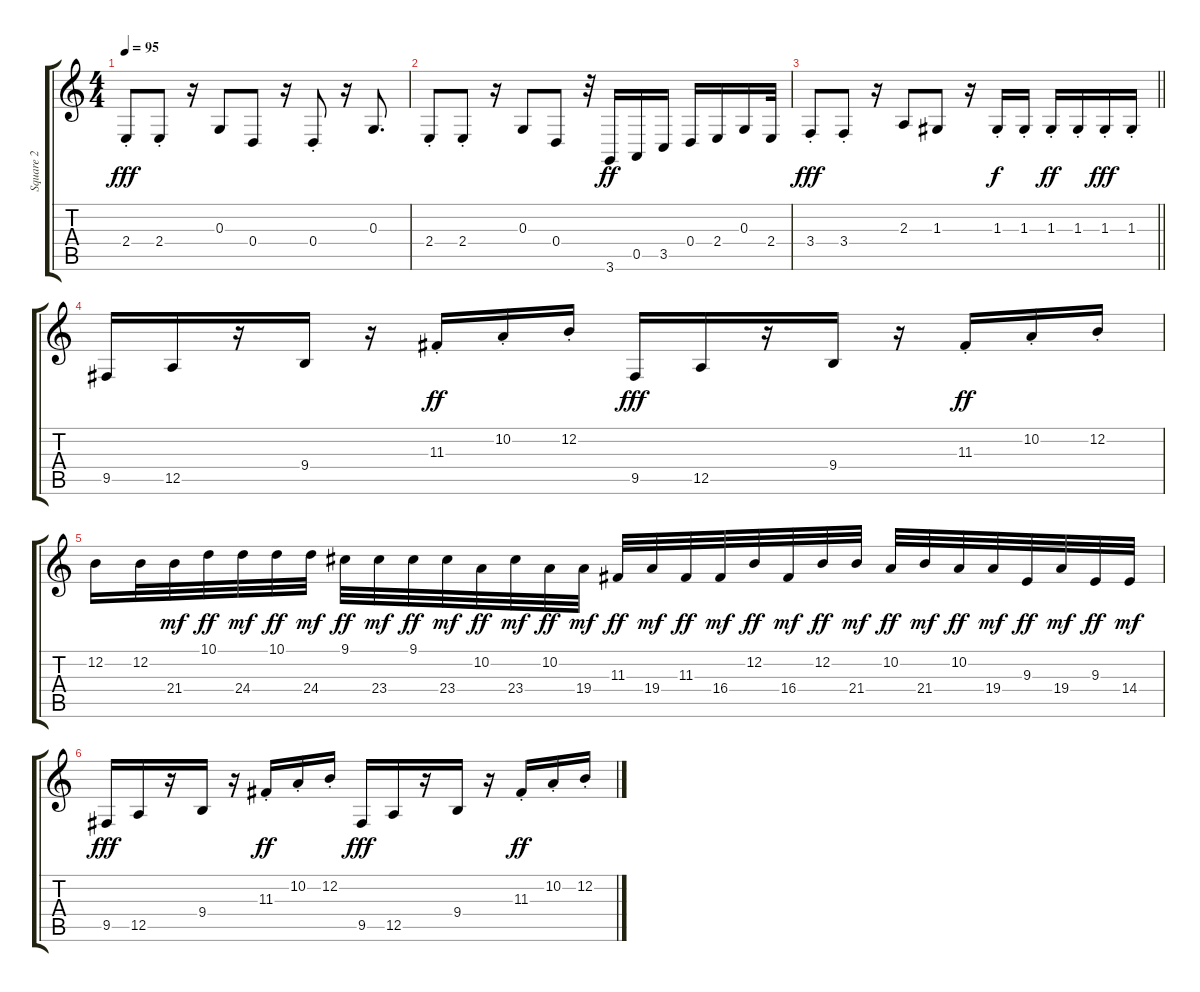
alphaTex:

\track ("Square 2" "Square 2") {instrument lead1square}
\staff {score tabs}
\tuning (E4 B3 G3 D3 A2 E2) {hide}
\ts (4 4)
\tempo 95
\clef g2
\ks c
2.4{st}.8{dy fff} 2.4{st}.8 r.16 0.3.8 0.4.8 r.16 0.4{st}.8 r.16 0.3.8{d} |
2.4{st}.8 2.4{st}.8 r.16 0.3.8 0.4.8 r.32 3.6.16{dy ff} 0.5.16 3.5.16 0.4.16 2.4.16 0.3.16 2.4.32 |
\barLineRight lightlight
3.4{st}.8{dy fff} 3.4{st}.8 r.16 2.3.8 1.3.8 r.16 1.3{st}.16{dy f} 1.3{st}.16 1.3{st}.16{dy ff} 1.3{st}.16 1.3{st}.16{dy fff} 1.3{st}.16 |
9.5.16 12.5.16 r.16 9.4.16 r.16 11.3{st}.16{dy ff} 10.2{st}.16 12.2{st}.16 9.5.16{dy fff} 12.5.16 r.16 9.4.16 r.16 11.3{st}.16{dy ff} 10.2{st}.16 12.2{st}.16 |
12.2.16 12.2.32 21.4.32{dy mf} 10.1.32{dy ff} 24.4.32{dy mf} 10.1.32{dy ff} 24.4.32{dy mf} 9.1.32{dy ff} 23.4.32{dy mf} 9.1.32{dy ff} 23.4.32{dy mf} 10.2.32{dy ff} 23.4.32{dy mf} 10.2.32{dy ff} 19.4.32{dy mf} 11.3.32{dy ff} 19.4.32{dy mf} 11.3.32{dy ff} 16.4.32{dy mf} 12.2.32{dy ff} 16.4.32{dy mf} 12.2.32{dy ff} 21.4.32{dy mf} 10.2.32{dy ff} 21.4.32{dy mf} 10.2.32{dy ff} 19.4.32{dy mf} 9.3.32{dy ff} 19.4.32{dy mf} 9.3.32{dy ff} 14.4.32{dy mf} |
9.5.16{dy fff} 12.5.16 r.16 9.4.16 r.16 11.3{st}.16{dy ff} 10.2{st}.16 12.2{st}.16 9.5.16{dy fff} 12.5.16 r.16 9.4.16 r.16 11.3{st}.16{dy ff} 10.2{st}.16 12.2{st}.16
